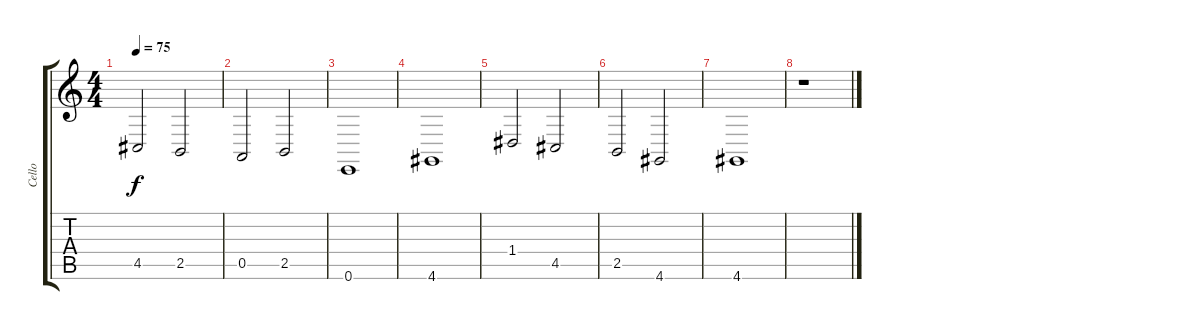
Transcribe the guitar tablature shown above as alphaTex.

\track ("Cello" "Cello") {instrument cello}
\staff {score tabs}
\tuning (E4 B3 G3 D3 A2 E2) {hide}
\ts (4 4)
\tempo 75
\clef g2
\ks c
4.5.2{dy f} 2.5.2 |
0.5.2 2.5.2 |
0.6.1 |
4.6.1 |
1.4.2 4.5.2 |
2.5.2 4.6.2 |
4.6.1 |
r.1
